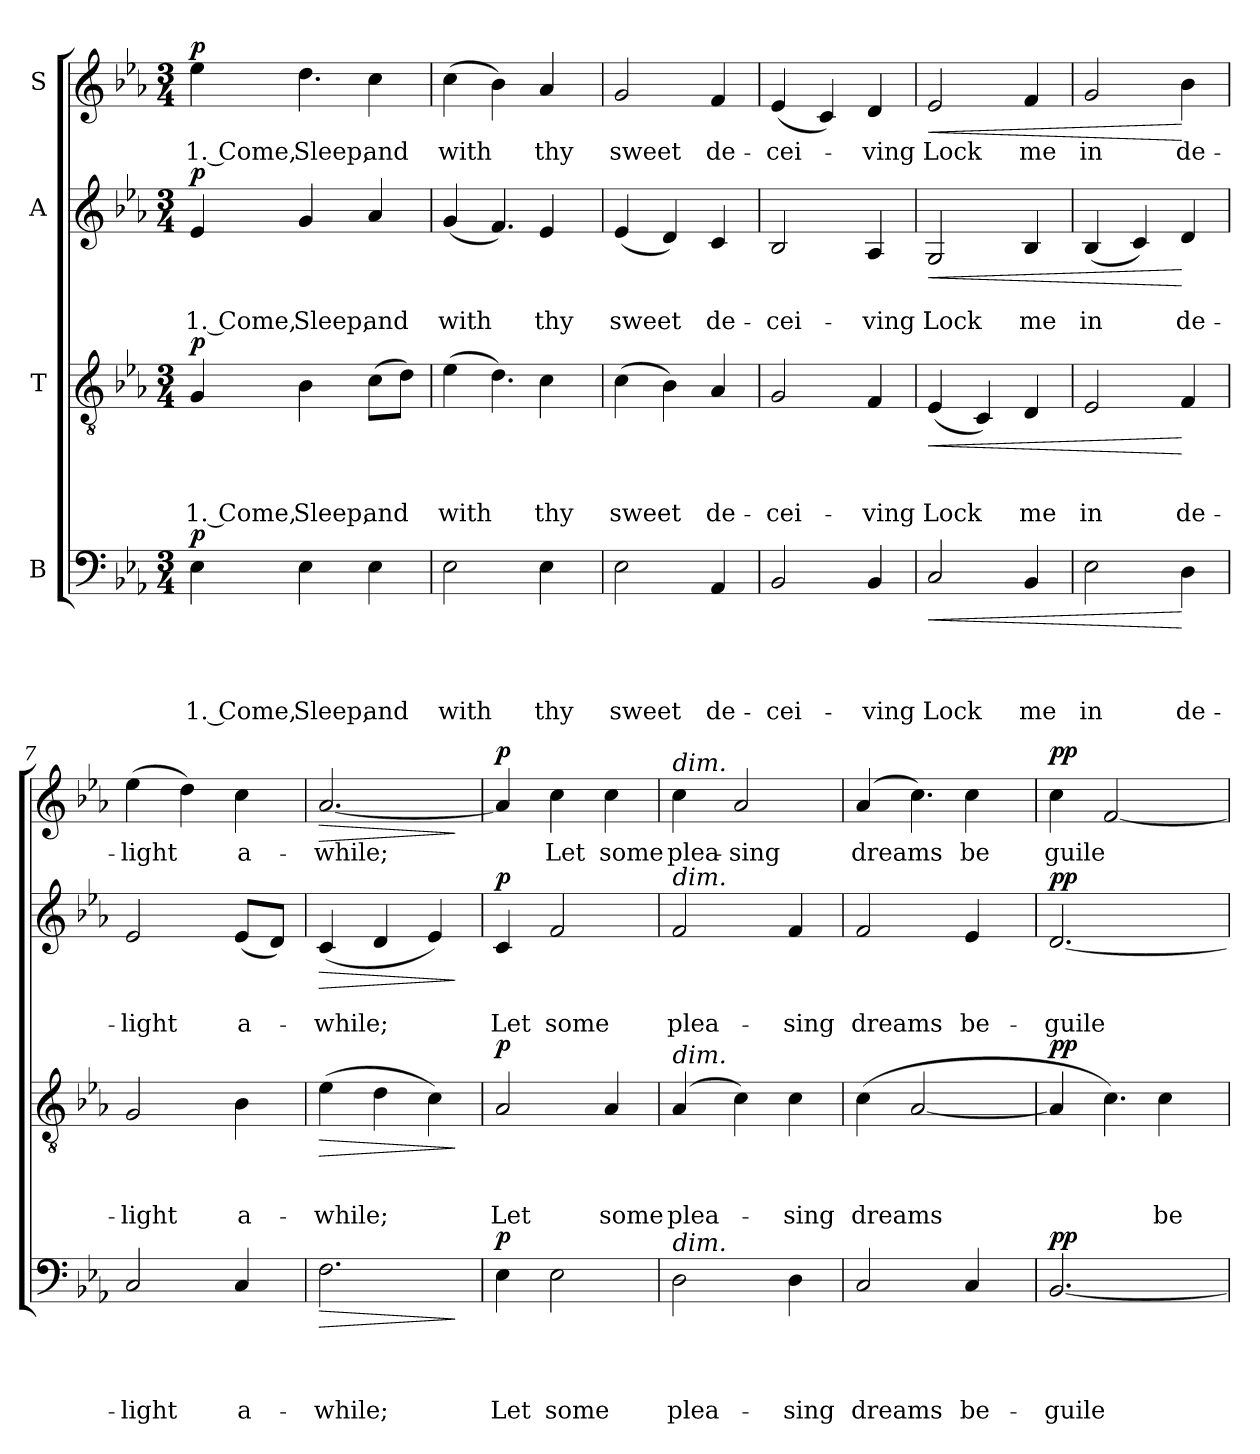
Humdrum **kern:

**kern	**text	**text	**text	**text	**dynam	**kern	**text	**text	**text	**dynam	**kern	**text	**text	**dynam	**kern	**text	**dynam
*part4	*part4	*part4	*part4	*part4	*part4	*part3	*part3	*part3	*part3	*part3	*part2	*part2	*part2	*part2	*part1	*part1	*part1
*staff4	*staff4	*staff4	*staff4	*staff4	*staff4	*staff3	*staff3	*staff3	*staff3	*staff3	*staff2	*staff2	*staff2	*staff2	*staff1	*staff1	*staff1
*I"B	*	*	*	*	*	*I"T	*	*	*	*	*I"A	*	*	*	*I"S	*	*
*clefF4	*	*	*	*	*	*clefGv2	*	*	*	*	*clefG2	*	*	*	*clefG2	*	*
*k[b-e-a-]	*	*	*	*	*	*k[b-e-a-]	*	*	*	*	*k[b-e-a-]	*	*	*	*k[b-e-a-]	*	*
*E-:	*	*	*	*	*	*E-:	*	*	*	*	*E-:	*	*	*	*E-:	*	*
*M3/4	*	*	*	*	*	*M3/4	*	*	*	*	*M3/4	*	*	*	*M3/4	*	*
*MM72	*	*	*	*	*	*MM72	*	*	*	*	*MM72	*	*	*	*MM72	*	*
=1	=1	=1	=1	=1	=1	=1	=1	=1	=1	=1	=1	=1	=1	=1	=1	=1	=1
!	!	!	!	!	!	!	!	!	!	!	!	!	!	!	!LO:TX:a:B:t=Andante tranquillo. q	!	!
!	!	!	!	!	!	!	!	!	!	!	!	!	!	!	!LO:TX:a:B:t=.	!	!
!	!	!	!	!LO:LY:b:rj	!LO:DY:a	!	!	!	!LO:LY:b:rj	!LO:DY:a	!	!	!LO:LY:b:rj	!LO:DY:a	!	!LO:LY:b:rj	!LO:DY:a
*	*	*	*	*	*	*	*	*	*	*	*	*	*	*	*^	*	*
4E-\	.	.	.	1. Come,	p	4G/	.	.	1. Come,	p	4e-/	.	1. Come,	p	4ee-\	2ryy	1. Come,	p
!	!	!	!	!LO:LY:b	!	!	!	!	!LO:LY:b	!	!	!	!LO:LY:b	!	!	!	!LO:LY:b	!
4E-\	.	.	.	Sleep,	.	4B-\	.	.	Sleep,	.	4g/	.	Sleep,	.	4.dd\	.	Sleep,	.
!	!	!	!	!LO:LY:b	!	!	!	!	!LO:LY:b	!	!	!	!LO:LY:b	!	!	!	!LO:LY:b	!
4E-\	.	.	.	and	.	(>8c\L	.	.	and	.	4a-/	.	and	.	.	4cc\	and	.
.	.	.	.	.	.	8d\J)	.	.	.	.	.	.	.	.	8ryy	.	.	.
*	*	*	*	*	*	*	*	*	*	*	*	*	*	*	*v	*v	*	*
=2	=2	=2	=2	=2	=2	=2	=2	=2	=2	=2	=2	=2	=2	=2	=2	=2	=2
!	!	!	!	!LO:LY:b	!	!	!	!	!LO:LY:b	!	!	!	!LO:LY:b	!	!	!LO:LY:b	!
*	*	*	*	*	*	*^	*	*	*	*	*^	*	*	*	*	*	*
2E-\	.	.	.	with	.	(>4e-\	2ryy	.	.	with	.	(<4g/	2ryy	.	with	.	(>4cc\	with	.
.	.	.	.	.	.	4.d\)	.	.	.	.	.	4.f/)	.	.	.	.	4b-\)	.	.
!	!	!	!	!LO:LY:b	!	!	!	!	!	!LO:LY:b	!	!	!	!	!LO:LY:b	!	!	!LO:LY:b	!
4E-\	.	.	.	thy	.	.	4c\	.	.	thy	.	.	4e-/	.	thy	.	4a-/	thy	.
.	.	.	.	.	.	8ryy	.	.	.	.	.	8ryy	.	.	.	.	.	.	.
*	*	*	*	*	*	*v	*v	*	*	*	*	*	*	*	*	*	*	*	*
*	*	*	*	*	*	*	*	*	*	*	*v	*v	*	*	*	*	*	*
=3	=3	=3	=3	=3	=3	=3	=3	=3	=3	=3	=3	=3	=3	=3	=3	=3	=3
!	!	!	!	!LO:LY:b	!	!	!	!	!LO:LY:b	!	!	!	!LO:LY:b	!	!	!LO:LY:b	!
2E-\	.	.	.	sweet	.	(>4c\	.	.	sweet	.	(<4e-/	.	sweet	.	2g/	sweet	.
.	.	.	.	.	.	4B-\)	.	.	.	.	4d/)	.	.	.	.	.	.
!	!	!	!	!LO:LY:b	!	!	!	!	!LO:LY:b	!	!	!	!LO:LY:b	!	!	!LO:LY:b	!
4AA-/	.	.	.	de-	.	4A-/	.	.	de-	.	4c/	.	de-	.	4f/	de-	.
=4	=4	=4	=4	=4	=4	=4	=4	=4	=4	=4	=4	=4	=4	=4	=4	=4	=4
!	!	!	!	!LO:LY:b	!	!	!	!	!LO:LY:b	!	!	!	!LO:LY:b	!	!	!LO:LY:b	!
2BB-/	.	.	.	-cei-	.	2G/	.	.	-cei-	.	2B-/	.	-cei-	.	(<4e-/	-cei-	.
.	.	.	.	.	.	.	.	.	.	.	.	.	.	.	4c/)	.	.
!	!	!	!	!LO:LY:b	!	!	!	!	!LO:LY:b	!	!	!	!LO:LY:b	!	!	!LO:LY:b	!
4BB-/	.	.	.	-ving	.	4F/	.	.	-ving	.	4A-/	.	-ving	.	4d/	-ving	.
=5	=5	=5	=5	=5	=5	=5	=5	=5	=5	=5	=5	=5	=5	=5	=5	=5	=5
!	!	!	!	!LO:LY:b	!LO:HP:b	!	!	!	!LO:LY:b	!LO:HP:b	!	!	!LO:LY:b	!LO:HP:b	!	!LO:LY:b	!LO:HP:b
2C/	.	.	.	Lock	<	(<4E-/	.	.	Lock	<	2G/	.	Lock	<	2e-/	Lock	<
.	.	.	.	.	.	4C/)	.	.	.	.	.	.	.	.	.	.	.
!	!	!	!	!LO:LY:b	!	!	!	!	!LO:LY:b	!	!	!	!LO:LY:b	!	!	!LO:LY:b	!
4BB-/	.	.	.	me	.	4D/	.	.	me	.	4B-/	.	me	.	4f/	me	.
=6	=6	=6	=6	=6	=6	=6	=6	=6	=6	=6	=6	=6	=6	=6	=6	=6	=6
!	!	!	!	!LO:LY:b	!	!	!	!	!LO:LY:b	!	!	!	!LO:LY:b	!	!	!LO:LY:b	!
2E-\	.	.	.	in	.	2E-/	.	.	in	.	(<4B-/	.	in	.	2g/	in	.
.	.	.	.	.	.	.	.	.	.	.	4c/)	.	.	.	.	.	.
!	!	!	!	!LO:LY:b	!	!	!	!	!LO:LY:b	!	!	!	!LO:LY:b	!	!	!LO:LY:b	!
4D\	.	.	.	de-	[	4F/	.	.	de-	[	4d/	.	de-	[	4b-\	de-	[
!!LO:LB:g=z
=7	=7	=7	=7	=7	=7	=7	=7	=7	=7	=7	=7	=7	=7	=7	=7	=7	=7
!	!	!	!	!LO:LY:b	!	!	!	!	!LO:LY:b	!	!	!	!LO:LY:b	!	!	!LO:LY:b	!
2C/	.	.	.	-light	.	2G/	.	.	-light	.	2e-/	.	-light	.	(>4ee-\	-light	.
.	.	.	.	.	.	.	.	.	.	.	.	.	.	.	4dd\)	.	.
!	!	!	!	!LO:LY:b	!	!	!	!	!LO:LY:b	!	!	!	!LO:LY:b	!	!	!LO:LY:b	!
4C/	.	.	.	a-	.	4B-\	.	.	a-	.	(<8e-/L	.	a-	.	4cc\	a-	.
.	.	.	.	.	.	.	.	.	.	.	8d/J)	.	.	.	.	.	.
=8	=8	=8	=8	=8	=8	=8	=8	=8	=8	=8	=8	=8	=8	=8	=8	=8	=8
!	!	!	!	!LO:LY:b	!LO:HP:b	!	!	!	!LO:LY:b	!LO:HP:b	!	!	!LO:LY:b	!LO:HP:b	!	!LO:LY:b	!LO:HP:b
2.F\	.	.	.	-while;	>	(>4e-\	.	.	-while;	>	(<4c/	.	-while;	>	[<2.a-/	-while;	>
.	.	.	.	.	.	4d\	.	.	.	.	4d/	.	.	.	.	.	.
.	.	.	.	.	.	4c\)	.	.	.	.	4e-/)	.	.	.	.	.	.
.	.	.	.	.	]	.	.	.	.	]	.	.	.	]	.	.	]
=9	=9	=9	=9	=9	=9	=9	=9	=9	=9	=9	=9	=9	=9	=9	=9	=9	=9
!	!	!	!	!LO:LY:b	!LO:DY:a	!	!	!	!LO:LY:b	!LO:DY:a	!	!	!LO:LY:b	!LO:DY:a	!	!	!LO:DY:a
4E-\	.	.	.	Let	p	2A-/	.	.	Let	p	4c/	.	Let	p	4a-/]	.	p
!	!	!	!	!LO:LY:b	!	!	!	!	!	!	!	!	!LO:LY:b	!	!	!LO:LY:b	!
2E-\	.	.	.	some	.	.	.	.	.	.	2f/	.	some	.	4cc\	Let	.
!	!	!	!	!	!	!	!	!	!LO:LY:b	!	!	!	!	!	!	!LO:LY:b	!
.	.	.	.	.	.	4A-/	.	.	some	.	.	.	.	.	4cc\	some	.
=10	=10	=10	=10	=10	=10	=10	=10	=10	=10	=10	=10	=10	=10	=10	=10	=10	=10
!	!	!	!	!	!	!	!	!	!	!	!	!	!	!	!LO:TX:a:i:t=dim.	!	!
!	!	!	!	!	!	!	!	!	!	!	!LO:TX:a:i:t=dim.	!	!	!	!	!	!
!	!	!	!	!	!	!LO:TX:a:i:t=dim.	!	!	!	!	!	!	!	!	!	!	!
!LO:TX:a:i:t=dim.	!	!	!	!	!	!	!	!	!	!	!	!	!	!	!	!	!
!	!	!	!	!LO:LY:b	!	!	!	!	!LO:LY:b	!	!	!	!LO:LY:b	!	!	!LO:LY:b	!
2D\	.	.	.	plea-	.	(4A-/	.	.	plea-	.	2f/	.	plea-	.	4cc\	plea-	.
!	!	!	!	!	!	!	!	!	!	!	!	!	!	!	!	!LO:LY:b	!
.	.	.	.	.	.	4c\)	.	.	.	.	.	.	.	.	2a-/	-sing	.
!	!	!	!	!LO:LY:b	!	!	!	!	!LO:LY:b	!	!	!	!LO:LY:b	!	!	!	!
4D\	.	.	.	-sing	.	4c\	.	.	-sing	.	4f/	.	-sing	.	.	.	.
=11	=11	=11	=11	=11	=11	=11	=11	=11	=11	=11	=11	=11	=11	=11	=11	=11	=11
!	!	!	!	!LO:LY:b	!	!	!	!	!LO:LY:b	!	!	!	!LO:LY:b	!	!	!LO:LY:b	!
*	*	*	*	*	*	*	*	*	*	*	*	*	*	*	*^	*	*
2C/	.	.	.	dreams	.	(<4c\	.	.	dreams	.	2f/	.	dreams	.	(4a-/	2ryy	dreams	.
.	.	.	.	.	.	[<2A-/	.	.	.	.	.	.	.	.	4.cc\)	.	.	.
!	!	!	!	!LO:LY:b	!	!	!	!	!	!	!	!	!LO:LY:b	!	!	!	!LO:LY:b	!
4C/	.	.	.	be-	.	.	.	.	.	.	4e-/	.	be-	.	.	4cc\	be-	.
.	.	.	.	.	.	.	.	.	.	.	.	.	.	.	8ryy	.	.	.
*	*	*	*	*	*	*	*	*	*	*	*	*	*	*	*v	*v	*	*
=12	=12	=12	=12	=12	=12	=12	=12	=12	=12	=12	=12	=12	=12	=12	=12	=12	=12
!	!	!	!	!LO:LY:b	!LO:DY:a	!	!	!	!	!LO:DY:a	!	!	!LO:LY:b	!LO:DY:a	!	!LO:LY:b	!LO:DY:a
*	*	*	*	*	*	*^	*	*	*	*	*	*	*	*	*	*	*
[<2.BB-/	.	.	.	-guile	pp	4A-/]	2ryy	.	.	.	pp	[<2.d/	.	-guile	pp	4cc\	-guile	pp
.	.	.	.	.	.	4.c\)	.	.	.	.	.	.	.	.	.	[<2f/	.	.
!	!	!	!	!	!	!	!	!	!	!LO:LY:b	!	!	!	!	!	!	!	!
.	.	.	.	.	.	.	4c\	.	.	be-	.	.	.	.	.	.	.	.
.	.	.	.	.	.	8ryy	.	.	.	.	.	.	.	.	.	.	.	.
*	*	*	*	*	*	*v	*v	*	*	*	*	*	*	*	*	*	*	*
=	=	=	=	=	=	=	=	=	=	=	=	=	=	=	=	=	=
*-	*-	*-	*-	*-	*-	*-	*-	*-	*-	*-	*-	*-	*-	*-	*-	*-	*-
